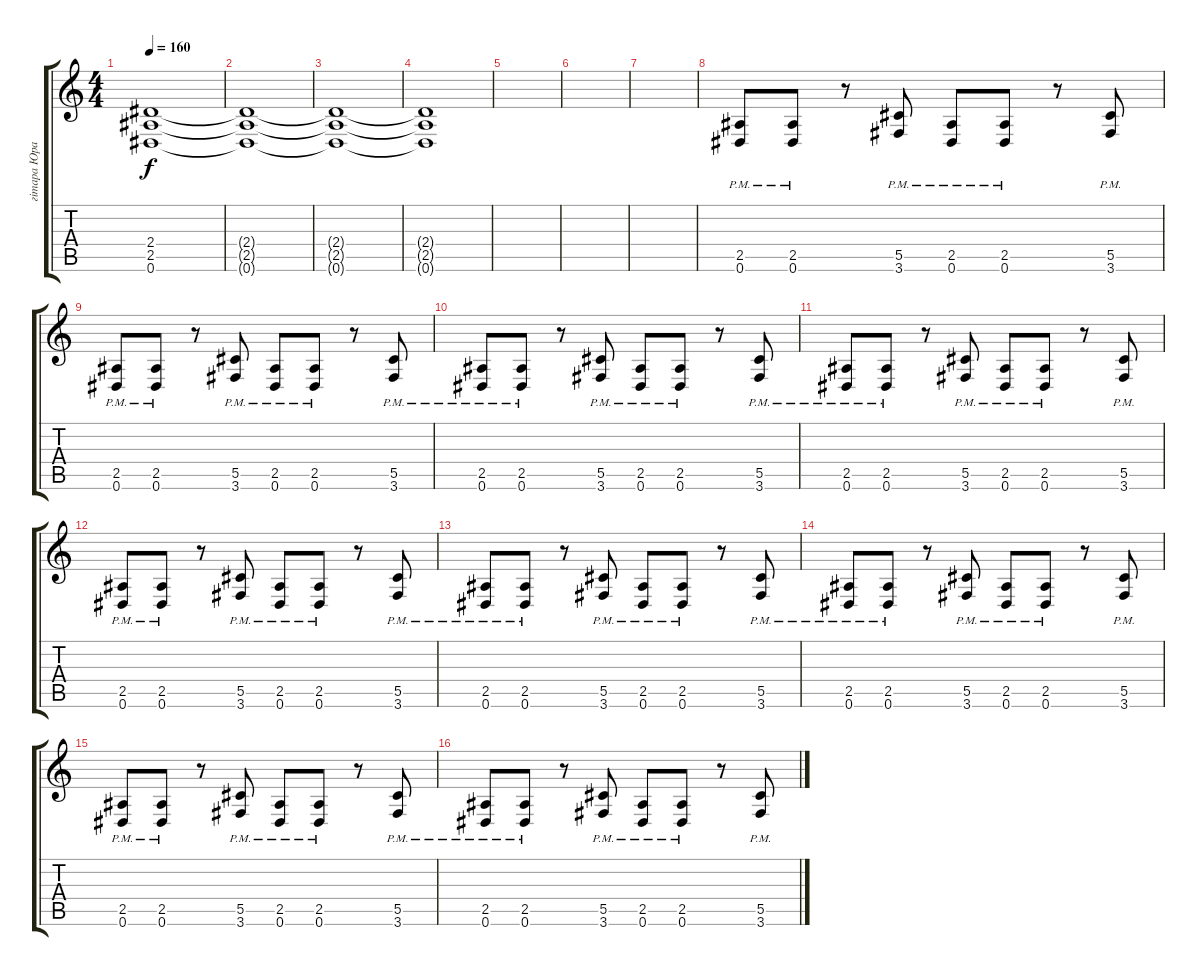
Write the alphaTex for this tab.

\track ("гiтара Юрась" "гiтара Юра") {instrument overdrivenguitar}
\staff {score tabs}
\tuning (Eb4 Bb3 Gb3 Db3 Ab2 Eb2) {hide}
\ts (4 4)
\tempo 160
\clef g2
\ks c
(2.4{t} 2.5{t} 0.6{t}).1{dy f} |
(2.4{t} 2.5{t} 0.6{t}).1 |
(2.4{t} 2.5{t} 0.6{t}).1 |
(2.4{t} 2.5{t} 0.6{t}).1 |
|
|
|
(2.5{pm} 0.6{pm}).8{volume 13} (2.5{pm} 0.6{pm}).8 r.8 (5.5{pm} 3.6{pm}).8 (2.5{pm} 0.6{pm}).8 (2.5{pm} 0.6{pm}).8 r.8 (5.5{pm} 3.6{pm}).8 |
(2.5{pm} 0.6{pm}).8 (2.5{pm} 0.6{pm}).8 r.8 (5.5{pm} 3.6{pm}).8 (2.5{pm} 0.6{pm}).8 (2.5{pm} 0.6{pm}).8 r.8 (5.5{pm} 3.6{pm}).8 |
(2.5{pm} 0.6{pm}).8 (2.5{pm} 0.6{pm}).8 r.8 (5.5{pm} 3.6{pm}).8 (2.5{pm} 0.6{pm}).8 (2.5{pm} 0.6{pm}).8 r.8 (5.5{pm} 3.6{pm}).8 |
(2.5{pm} 0.6{pm}).8 (2.5{pm} 0.6{pm}).8 r.8 (5.5{pm} 3.6{pm}).8 (2.5{pm} 0.6{pm}).8 (2.5{pm} 0.6{pm}).8 r.8 (5.5{pm} 3.6{pm}).8 |
(2.5{pm} 0.6{pm}).8 (2.5{pm} 0.6{pm}).8 r.8 (5.5{pm} 3.6{pm}).8 (2.5{pm} 0.6{pm}).8 (2.5{pm} 0.6{pm}).8 r.8 (5.5{pm} 3.6{pm}).8 |
(2.5{pm} 0.6{pm}).8 (2.5{pm} 0.6{pm}).8 r.8 (5.5{pm} 3.6{pm}).8 (2.5{pm} 0.6{pm}).8 (2.5{pm} 0.6{pm}).8 r.8 (5.5{pm} 3.6{pm}).8 |
(2.5{pm} 0.6{pm}).8 (2.5{pm} 0.6{pm}).8 r.8 (5.5{pm} 3.6{pm}).8 (2.5{pm} 0.6{pm}).8 (2.5{pm} 0.6{pm}).8 r.8 (5.5{pm} 3.6{pm}).8 |
(2.5{pm} 0.6{pm}).8 (2.5{pm} 0.6{pm}).8 r.8 (5.5{pm} 3.6{pm}).8 (2.5{pm} 0.6{pm}).8 (2.5{pm} 0.6{pm}).8 r.8 (5.5{pm} 3.6{pm}).8 |
(2.5{pm} 0.6{pm}).8 (2.5{pm} 0.6{pm}).8 r.8 (5.5{pm} 3.6{pm}).8 (2.5{pm} 0.6{pm}).8 (2.5{pm} 0.6{pm}).8 r.8 (5.5{pm} 3.6{pm}).8
